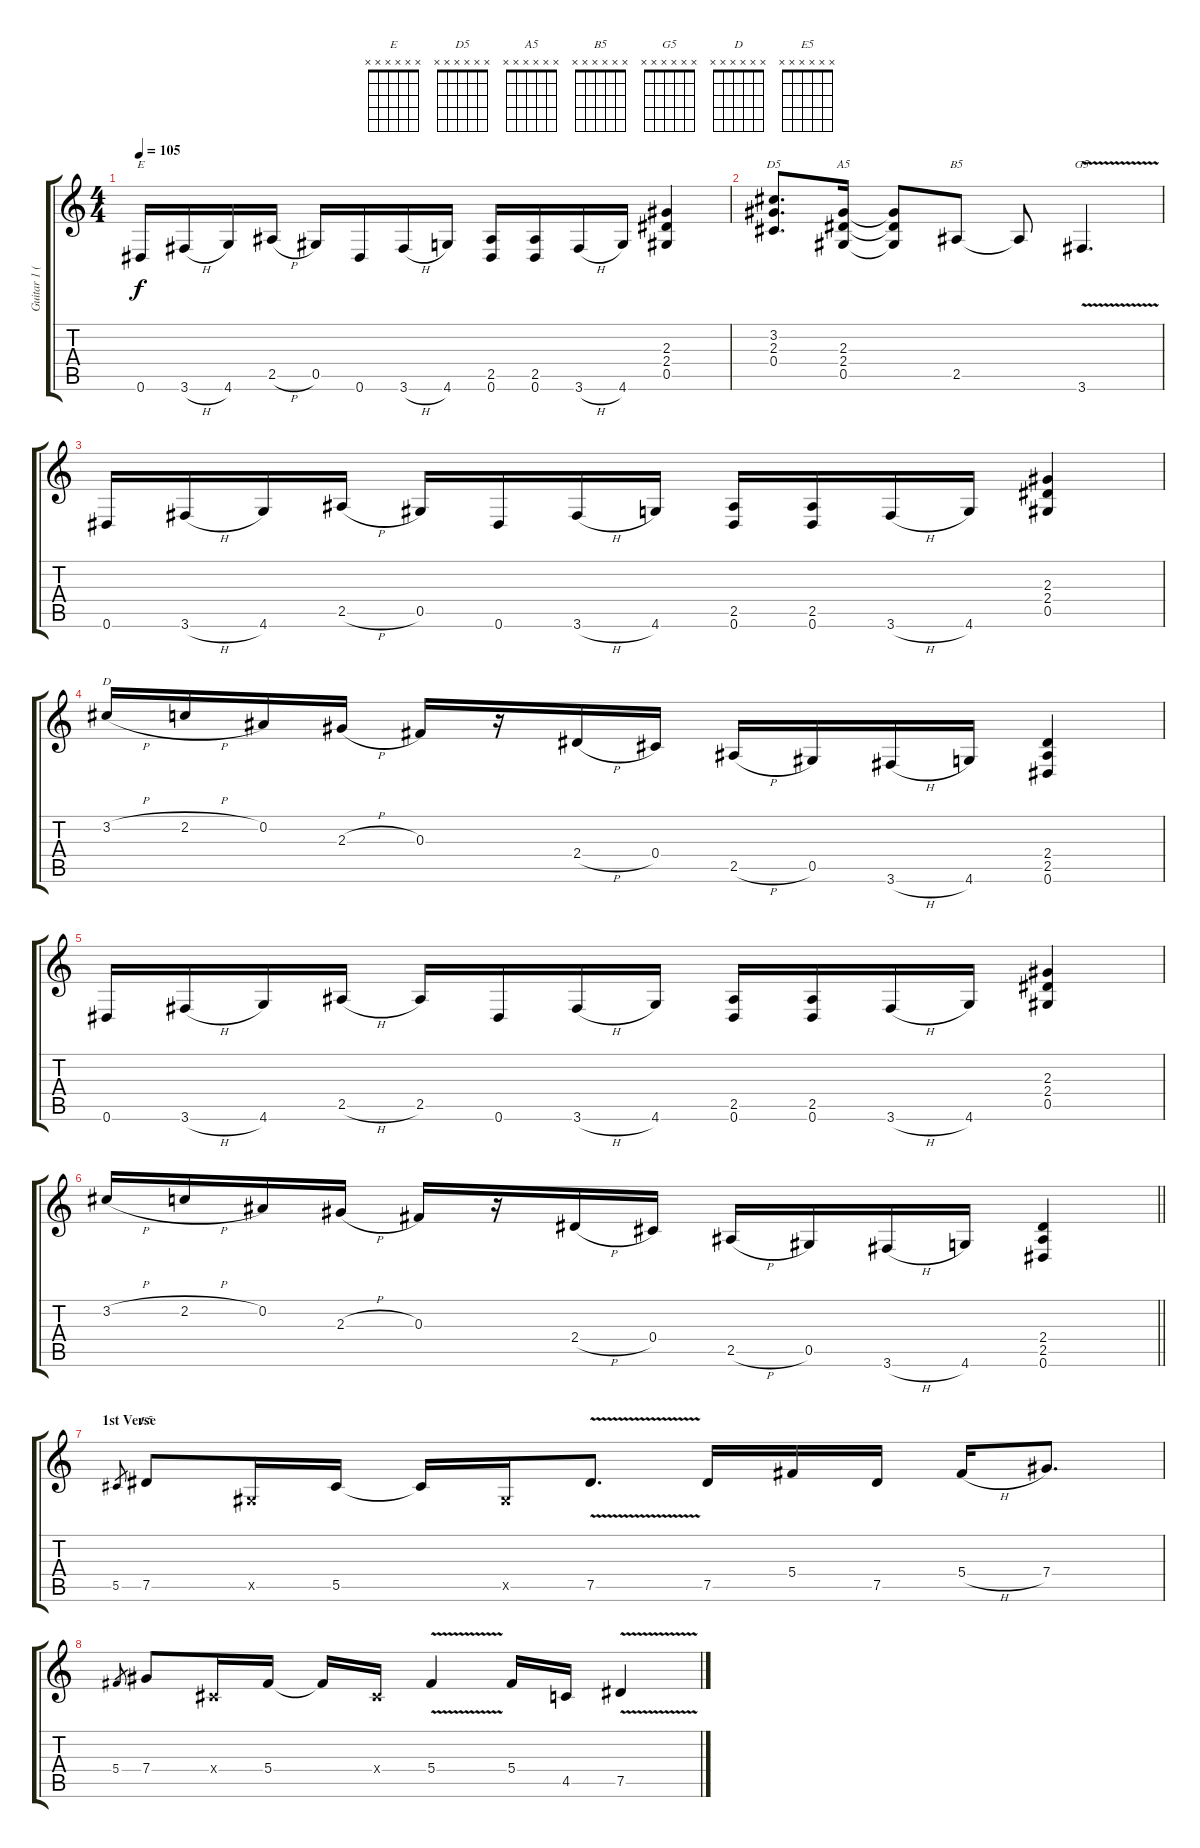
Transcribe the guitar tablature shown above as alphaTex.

\track ("Guitar 1 (Slash)" "Guitar 1 (") {instrument overdrivenguitar}
\staff {score tabs}
\tuning (Eb4 Bb3 Gb3 Db3 Ab2 Eb2) {hide}
\chord ("E" x x x x x x)
\chord ("D5" x x x x x x)
\chord ("A5" x x x x x x)
\chord ("B5" x x x x x x)
\chord ("G5" x x x x x x)
\chord ("D" x x x x x x)
\chord ("E5" x x x x x x)
\ts (4 4)
\tempo 105
\clef g2
\ks c
0.6.16{ch "E" dy f} 3.6{h}.16 4.6.16 2.5{h}.16 0.5.16 0.6.16 3.6{h}.16 4.6.16 (2.5 0.6).16 (2.5 0.6).16 3.6{h}.16 4.6.16 (2.3 2.4 0.5).4 |
(3.2 2.3 0.4).8{d ch "D5"} (2.3 2.4 0.5).16{ch "A5"} (2.3{t} 2.4{t} 0.5{t}).8 2.5.8{ch "B5"} 2.5{t}.8 3.6{v}.4{d ch "G5"} |
0.6.16 3.6{h}.16 4.6.16 2.5{h}.16 0.5.16 0.6.16 3.6{h}.16 4.6.16 (2.5 0.6).16 (2.5 0.6).16 3.6{h}.16 4.6.16 (2.3 2.4 0.5).4 |
3.2{h}.16{ch "D"} 2.2{h}.16 0.2.16 2.3{h}.16 0.3.16 r.16 2.4{h}.16 0.4.16 2.5{h}.16 0.5.16 3.6{h}.16 4.6.16 (2.4 2.5 0.6).4 |
0.6.16 3.6{h}.16 4.6.16 2.5{h}.16 2.5.16 0.6.16 3.6{h}.16 4.6.16 (2.5 0.6).16 (2.5 0.6).16 3.6{h}.16 4.6.16 (2.3 2.4 0.5).4 |
\barLineRight lightlight
3.2{h}.16 2.2{h}.16 0.2.16 2.3{h}.16 0.3.16 r.16 2.4{h}.16 0.4.16 2.5{h}.16 0.5.16 3.6{h}.16 4.6.16 (2.4 2.5 0.6).4 |
\section ("" "1st Verse")
5.5.8{gr} 7.5.8{ch "E5"} 0.5{x}.16 5.5.16 5.5{t}.16 0.5{x}.16 7.5{v}.8{d} 7.5.16 5.4.16 7.5.16 5.4{h}.16 7.4.8{d} |
5.4.8{gr} 7.4.8 0.4{x}.16 5.4.16 5.4{t}.16 0.4{x}.16 5.4{v}.4 5.4.16 4.5.16 7.5{v}.4
